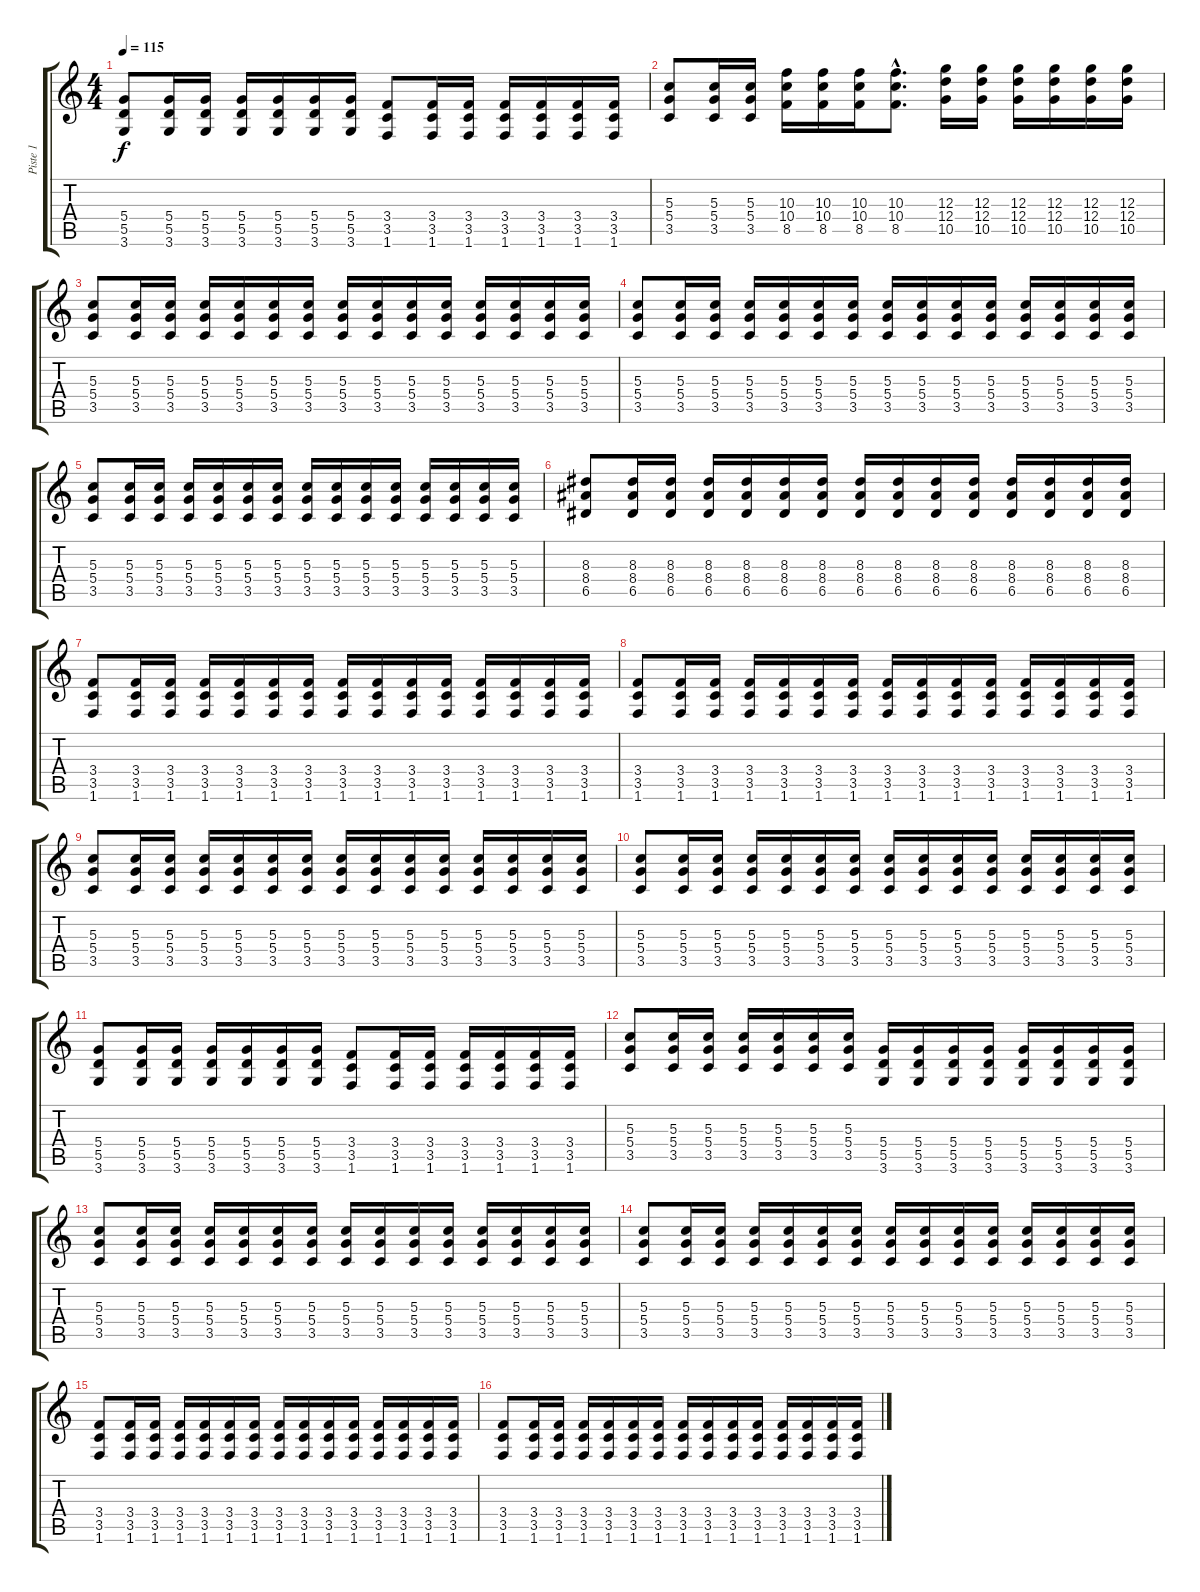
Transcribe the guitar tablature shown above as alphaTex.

\track ("Piste 1" "Piste 1") {instrument distortionguitar}
\staff {score tabs}
\tuning (E4 B3 G3 D3 A2 E2) {hide}
\ts (4 4)
\tempo 115
\clef g2
\ks c
(5.4 5.5 3.6).8{dy f} (5.4 5.5 3.6).16 (5.4 5.5 3.6).16 (5.4 5.5 3.6).16 (5.4 5.5 3.6).16 (5.4 5.5 3.6).16 (5.4 5.5 3.6).16 (3.4 3.5 1.6).8 (3.4 3.5 1.6).16 (3.4 3.5 1.6).16 (3.4 3.5 1.6).16 (3.4 3.5 1.6).16 (3.4 3.5 1.6).16 (3.4 3.5 1.6).16 |
(5.3 5.4 3.5).8 (5.3 5.4 3.5).16 (5.3 5.4 3.5).16 (10.3 10.4 8.5).16 (10.3 10.4 8.5).16 (10.3 10.4 8.5).16 (10.3{hac} 10.4{hac} 8.5{hac}).8{d} (12.3 12.4 10.5).16 (12.3 12.4 10.5).16 (12.3 12.4 10.5).16 (12.3 12.4 10.5).16 (12.3 12.4 10.5).16 (12.3 12.4 10.5).16 |
(5.3 5.4 3.5).8 (5.3 5.4 3.5).16 (5.3 5.4 3.5).16 (5.3 5.4 3.5).16 (5.3 5.4 3.5).16 (5.3 5.4 3.5).16 (5.3 5.4 3.5).16 (5.3 5.4 3.5).16 (5.3 5.4 3.5).16 (5.3 5.4 3.5).16 (5.3 5.4 3.5).16 (5.3 5.4 3.5).16 (5.3 5.4 3.5).16 (5.3 5.4 3.5).16 (5.3 5.4 3.5).16 |
(5.3 5.4 3.5).8 (5.3 5.4 3.5).16 (5.3 5.4 3.5).16 (5.3 5.4 3.5).16 (5.3 5.4 3.5).16 (5.3 5.4 3.5).16 (5.3 5.4 3.5).16 (5.3 5.4 3.5).16 (5.3 5.4 3.5).16 (5.3 5.4 3.5).16 (5.3 5.4 3.5).16 (5.3 5.4 3.5).16 (5.3 5.4 3.5).16 (5.3 5.4 3.5).16 (5.3 5.4 3.5).16 |
(5.3 5.4 3.5).8 (5.3 5.4 3.5).16 (5.3 5.4 3.5).16 (5.3 5.4 3.5).16 (5.3 5.4 3.5).16 (5.3 5.4 3.5).16 (5.3 5.4 3.5).16 (5.3 5.4 3.5).16 (5.3 5.4 3.5).16 (5.3 5.4 3.5).16 (5.3 5.4 3.5).16 (5.3 5.4 3.5).16 (5.3 5.4 3.5).16 (5.3 5.4 3.5).16 (5.3 5.4 3.5).16 |
(8.3 8.4 6.5).8 (8.3 8.4 6.5).16 (8.3 8.4 6.5).16 (8.3 8.4 6.5).16 (8.3 8.4 6.5).16 (8.3 8.4 6.5).16 (8.3 8.4 6.5).16 (8.3 8.4 6.5).16 (8.3 8.4 6.5).16 (8.3 8.4 6.5).16 (8.3 8.4 6.5).16 (8.3 8.4 6.5).16 (8.3 8.4 6.5).16 (8.3 8.4 6.5).16 (8.3 8.4 6.5).16 |
(3.4 3.5 1.6).8 (3.4 3.5 1.6).16 (3.4 3.5 1.6).16 (3.4 3.5 1.6).16 (3.4 3.5 1.6).16 (3.4 3.5 1.6).16 (3.4 3.5 1.6).16 (3.4 3.5 1.6).16 (3.4 3.5 1.6).16 (3.4 3.5 1.6).16 (3.4 3.5 1.6).16 (3.4 3.5 1.6).16 (3.4 3.5 1.6).16 (3.4 3.5 1.6).16 (3.4 3.5 1.6).16 |
(3.4 3.5 1.6).8 (3.4 3.5 1.6).16 (3.4 3.5 1.6).16 (3.4 3.5 1.6).16 (3.4 3.5 1.6).16 (3.4 3.5 1.6).16 (3.4 3.5 1.6).16 (3.4 3.5 1.6).16 (3.4 3.5 1.6).16 (3.4 3.5 1.6).16 (3.4 3.5 1.6).16 (3.4 3.5 1.6).16 (3.4 3.5 1.6).16 (3.4 3.5 1.6).16 (3.4 3.5 1.6).16 |
(5.3 5.4 3.5).8 (5.3 5.4 3.5).16 (5.3 5.4 3.5).16 (5.3 5.4 3.5).16 (5.3 5.4 3.5).16 (5.3 5.4 3.5).16 (5.3 5.4 3.5).16 (5.3 5.4 3.5).16 (5.3 5.4 3.5).16 (5.3 5.4 3.5).16 (5.3 5.4 3.5).16 (5.3 5.4 3.5).16 (5.3 5.4 3.5).16 (5.3 5.4 3.5).16 (5.3 5.4 3.5).16 |
(5.3 5.4 3.5).8 (5.3 5.4 3.5).16 (5.3 5.4 3.5).16 (5.3 5.4 3.5).16 (5.3 5.4 3.5).16 (5.3 5.4 3.5).16 (5.3 5.4 3.5).16 (5.3 5.4 3.5).16 (5.3 5.4 3.5).16 (5.3 5.4 3.5).16 (5.3 5.4 3.5).16 (5.3 5.4 3.5).16 (5.3 5.4 3.5).16 (5.3 5.4 3.5).16 (5.3 5.4 3.5).16 |
(5.4 5.5 3.6).8 (5.4 5.5 3.6).16 (5.4 5.5 3.6).16 (5.4 5.5 3.6).16 (5.4 5.5 3.6).16 (5.4 5.5 3.6).16 (5.4 5.5 3.6).16 (3.4 3.5 1.6).8 (3.4 3.5 1.6).16 (3.4 3.5 1.6).16 (3.4 3.5 1.6).16 (3.4 3.5 1.6).16 (3.4 3.5 1.6).16 (3.4 3.5 1.6).16 |
(5.3 5.4 3.5).8 (5.3 5.4 3.5).16 (5.3 5.4 3.5).16 (5.3 5.4 3.5).16 (5.3 5.4 3.5).16 (5.3 5.4 3.5).16 (5.3 5.4 3.5).16 (5.4 5.5 3.6).16 (5.4 5.5 3.6).16 (5.4 5.5 3.6).16 (5.4 5.5 3.6).16 (5.4 5.5 3.6).16 (5.4 5.5 3.6).16 (5.4 5.5 3.6).16 (5.4 5.5 3.6).16 |
(5.3 5.4 3.5).8 (5.3 5.4 3.5).16 (5.3 5.4 3.5).16 (5.3 5.4 3.5).16 (5.3 5.4 3.5).16 (5.3 5.4 3.5).16 (5.3 5.4 3.5).16 (5.3 5.4 3.5).16 (5.3 5.4 3.5).16 (5.3 5.4 3.5).16 (5.3 5.4 3.5).16 (5.3 5.4 3.5).16 (5.3 5.4 3.5).16 (5.3 5.4 3.5).16 (5.3 5.4 3.5).16 |
(5.3 5.4 3.5).8 (5.3 5.4 3.5).16 (5.3 5.4 3.5).16 (5.3 5.4 3.5).16 (5.3 5.4 3.5).16 (5.3 5.4 3.5).16 (5.3 5.4 3.5).16 (5.3 5.4 3.5).16 (5.3 5.4 3.5).16 (5.3 5.4 3.5).16 (5.3 5.4 3.5).16 (5.3 5.4 3.5).16 (5.3 5.4 3.5).16 (5.3 5.4 3.5).16 (5.3 5.4 3.5).16 |
(3.4 3.5 1.6).8 (3.4 3.5 1.6).16 (3.4 3.5 1.6).16 (3.4 3.5 1.6).16 (3.4 3.5 1.6).16 (3.4 3.5 1.6).16 (3.4 3.5 1.6).16 (3.4 3.5 1.6).16 (3.4 3.5 1.6).16 (3.4 3.5 1.6).16 (3.4 3.5 1.6).16 (3.4 3.5 1.6).16 (3.4 3.5 1.6).16 (3.4 3.5 1.6).16 (3.4 3.5 1.6).16 |
(3.4 3.5 1.6).8 (3.4 3.5 1.6).16 (3.4 3.5 1.6).16 (3.4 3.5 1.6).16 (3.4 3.5 1.6).16 (3.4 3.5 1.6).16 (3.4 3.5 1.6).16 (3.4 3.5 1.6).16 (3.4 3.5 1.6).16 (3.4 3.5 1.6).16 (3.4 3.5 1.6).16 (3.4 3.5 1.6).16 (3.4 3.5 1.6).16 (3.4 3.5 1.6).16 (3.4 3.5 1.6).16
